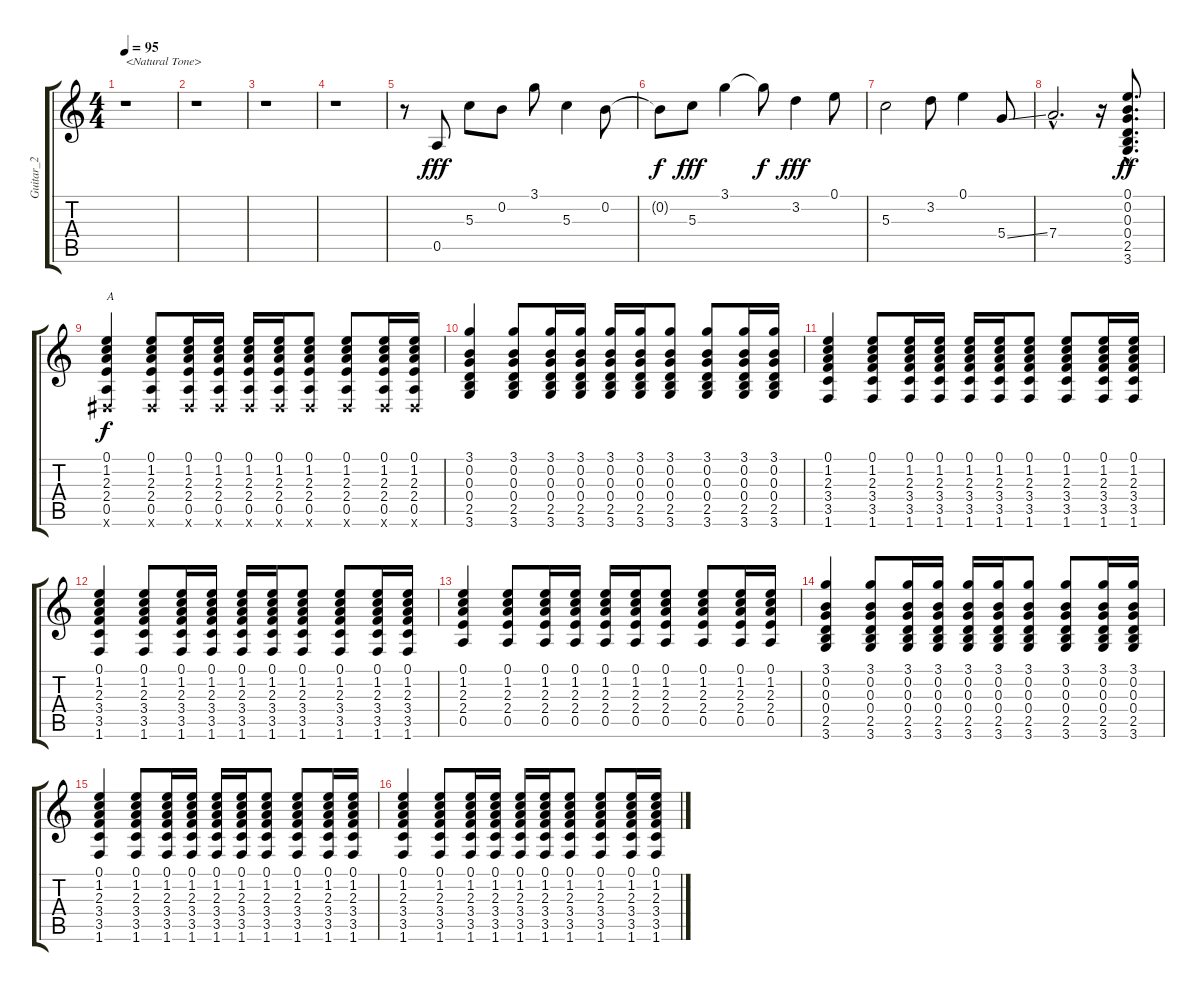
\track ("Guitar_2" "Guitar_2") {instrument acousticguitarsteel}
\staff {score tabs}
\tuning (E4 B3 G3 D3 A2 E2) {hide}
\ts (4 4)
\tempo 95
\clef g2
\ks c
r.1{txt "<Natural Tone>" dy fff instrument acousticguitarsteel} |
r.1 |
r.1 |
r.1 |
r.8{volume 13} 0.5.8 5.3.8 0.2.8 3.1.8 5.3.4 0.2.8 |
0.2{t}.8{dy f} 5.3.8{dy fff} 3.1.4 3.1{t}.8{dy f} 3.2.4{dy fff} 0.1.8 |
5.3.2 3.2.8 0.1.4 5.4{ss}.8 |
7.4{hac}.2{d} r.16 (0.1{hac} 0.2{hac} 0.3{hac} 0.4{hac} 2.5{hac} 3.6{hac}).8{d dy ff} |
(0.1 1.2 2.3 2.4 0.5 -1.6{x}).4{txt "A" dy f volume 6} (0.1 1.2 2.3 2.4 0.5 -1.6{x}).8 (0.1 1.2 2.3 2.4 0.5 -1.6{x}).16 (0.1 1.2 2.3 2.4 0.5 -1.6{x}).16 (0.1 1.2 2.3 2.4 0.5 -1.6{x}).16 (0.1 1.2 2.3 2.4 0.5 -1.6{x}).16 (0.1 1.2 2.3 2.4 0.5 -1.6{x}).8 (0.1 1.2 2.3 2.4 0.5 -1.6{x}).8 (0.1 1.2 2.3 2.4 0.5 -1.6{x}).16 (0.1 1.2 2.3 2.4 0.5 -1.6{x}).16 |
(3.1 0.2 0.3 0.4 2.5 3.6).4 (3.1 0.2 0.3 0.4 2.5 3.6).8 (3.1 0.2 0.3 0.4 2.5 3.6).16 (3.1 0.2 0.3 0.4 2.5 3.6).16 (3.1 0.2 0.3 0.4 2.5 3.6).16 (3.1 0.2 0.3 0.4 2.5 3.6).16 (3.1 0.2 0.3 0.4 2.5 3.6).8 (3.1 0.2 0.3 0.4 2.5 3.6).8 (3.1 0.2 0.3 0.4 2.5 3.6).16 (3.1 0.2 0.3 0.4 2.5 3.6).16 |
(0.1 1.2 2.3 3.4 3.5 1.6).4 (0.1 1.2 2.3 3.4 3.5 1.6).8 (0.1 1.2 2.3 3.4 3.5 1.6).16 (0.1 1.2 2.3 3.4 3.5 1.6).16 (0.1 1.2 2.3 3.4 3.5 1.6).16 (0.1 1.2 2.3 3.4 3.5 1.6).16 (0.1 1.2 2.3 3.4 3.5 1.6).8 (0.1 1.2 2.3 3.4 3.5 1.6).8 (0.1 1.2 2.3 3.4 3.5 1.6).16 (0.1 1.2 2.3 3.4 3.5 1.6).16 |
(0.1 1.2 2.3 3.4 3.5 1.6).4 (0.1 1.2 2.3 3.4 3.5 1.6).8 (0.1 1.2 2.3 3.4 3.5 1.6).16 (0.1 1.2 2.3 3.4 3.5 1.6).16 (0.1 1.2 2.3 3.4 3.5 1.6).16 (0.1 1.2 2.3 3.4 3.5 1.6).16 (0.1 1.2 2.3 3.4 3.5 1.6).8 (0.1 1.2 2.3 3.4 3.5 1.6).8 (0.1 1.2 2.3 3.4 3.5 1.6).16 (0.1 1.2 2.3 3.4 3.5 1.6).16 |
(0.1 1.2 2.3 2.4 0.5).4 (0.1 1.2 2.3 2.4 0.5).8 (0.1 1.2 2.3 2.4 0.5).16 (0.1 1.2 2.3 2.4 0.5).16 (0.1 1.2 2.3 2.4 0.5).16 (0.1 1.2 2.3 2.4 0.5).16 (0.1 1.2 2.3 2.4 0.5).8 (0.1 1.2 2.3 2.4 0.5).8 (0.1 1.2 2.3 2.4 0.5).16 (0.1 1.2 2.3 2.4 0.5).16 |
(3.1 0.2 0.3 0.4 2.5 3.6).4 (3.1 0.2 0.3 0.4 2.5 3.6).8 (3.1 0.2 0.3 0.4 2.5 3.6).16 (3.1 0.2 0.3 0.4 2.5 3.6).16 (3.1 0.2 0.3 0.4 2.5 3.6).16 (3.1 0.2 0.3 0.4 2.5 3.6).16 (3.1 0.2 0.3 0.4 2.5 3.6).8 (3.1 0.2 0.3 0.4 2.5 3.6).8 (3.1 0.2 0.3 0.4 2.5 3.6).16 (3.1 0.2 0.3 0.4 2.5 3.6).16 |
(0.1 1.2 2.3 3.4 3.5 1.6).4 (0.1 1.2 2.3 3.4 3.5 1.6).8 (0.1 1.2 2.3 3.4 3.5 1.6).16 (0.1 1.2 2.3 3.4 3.5 1.6).16 (0.1 1.2 2.3 3.4 3.5 1.6).16 (0.1 1.2 2.3 3.4 3.5 1.6).16 (0.1 1.2 2.3 3.4 3.5 1.6).8 (0.1 1.2 2.3 3.4 3.5 1.6).8 (0.1 1.2 2.3 3.4 3.5 1.6).16 (0.1 1.2 2.3 3.4 3.5 1.6).16 |
(0.1 1.2 2.3 3.4 3.5 1.6).4 (0.1 1.2 2.3 3.4 3.5 1.6).8 (0.1 1.2 2.3 3.4 3.5 1.6).16 (0.1 1.2 2.3 3.4 3.5 1.6).16 (0.1 1.2 2.3 3.4 3.5 1.6).16 (0.1 1.2 2.3 3.4 3.5 1.6).16 (0.1 1.2 2.3 3.4 3.5 1.6).8 (0.1 1.2 2.3 3.4 3.5 1.6).8 (0.1 1.2 2.3 3.4 3.5 1.6).16 (0.1 1.2 2.3 3.4 3.5 1.6).16
